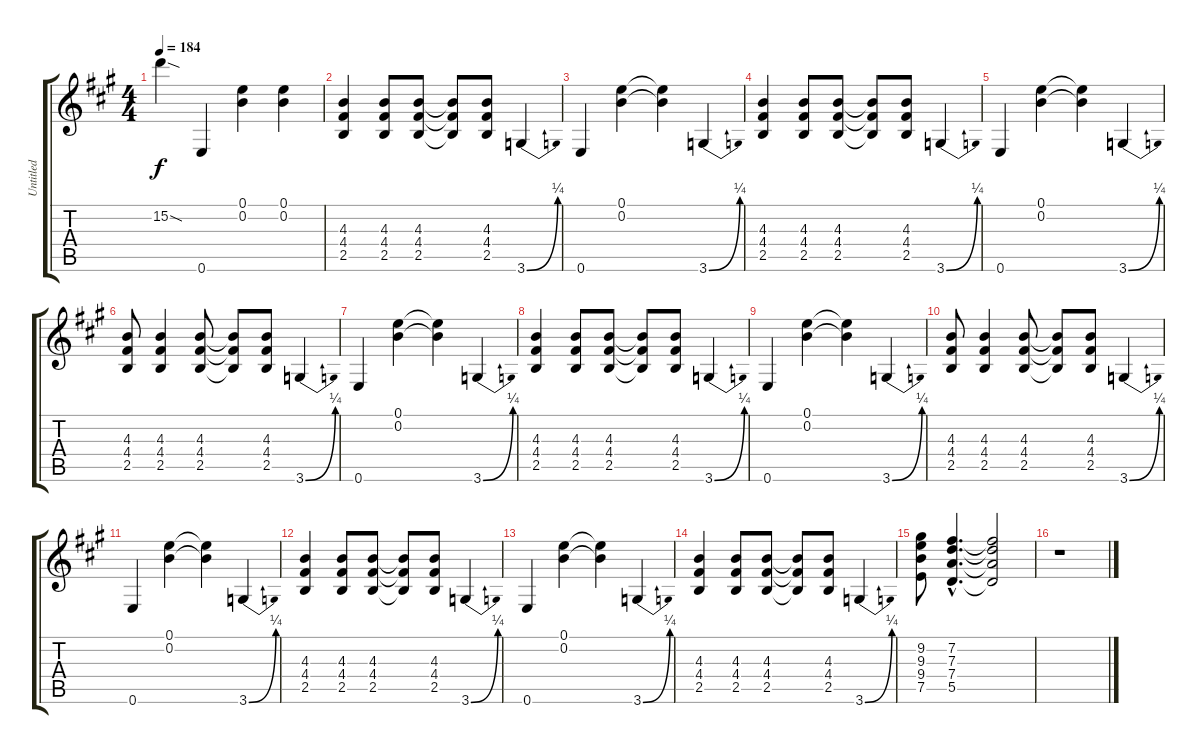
\track ("Untitled" "Untitled") {instrument distortionguitar}
\staff {score tabs}
\tuning (E4 B3 G3 D3 A2 E2) {hide}
\ts (4 4)
\tempo 184
\clef g2
\ks a
15.2{sod t}.4{dy f} 0.6.4 (0.1 0.2).4 (0.1 0.2).4 |
(4.3 4.4 2.5).4 (4.3 4.4 2.5).8 (4.3 4.4 2.5).8 (4.3{t} 4.4{t} 2.5{t}).8 (4.3 4.4 2.5).8 3.6{be (bend 0 0 60 1)}.4 |
0.6.4 (0.1 0.2).4 (0.1{t} 0.2{t}).4 3.6{be (bend 0 0 60 1)}.4 |
(4.3 4.4 2.5).4 (4.3 4.4 2.5).8 (4.3 4.4 2.5).8 (4.3{t} 4.4{t} 2.5{t}).8 (4.3 4.4 2.5).8 3.6{be (bend 0 0 60 1)}.4 |
0.6.4 (0.1 0.2).4 (0.1{t} 0.2{t}).4 3.6{be (bend 0 0 60 1)}.4 |
(4.3 4.4 2.5).8 (4.3 4.4 2.5).4 (4.3 4.4 2.5).8 (4.3{t} 4.4{t} 2.5{t}).8 (4.3 4.4 2.5).8 3.6{be (bend 0 0 60 1)}.4 |
0.6.4 (0.1 0.2).4 (0.1{t} 0.2{t}).4 3.6{be (bend 0 0 60 1)}.4 |
(4.3 4.4 2.5).4 (4.3 4.4 2.5).8 (4.3 4.4 2.5).8 (4.3{t} 4.4{t} 2.5{t}).8 (4.3 4.4 2.5).8 3.6{be (bend 0 0 60 1)}.4 |
0.6.4 (0.1 0.2).4 (0.1{t} 0.2{t}).4 3.6{be (bend 0 0 60 1)}.4 |
(4.3 4.4 2.5).8 (4.3 4.4 2.5).4 (4.3 4.4 2.5).8 (4.3{t} 4.4{t} 2.5{t}).8 (4.3 4.4 2.5).8 3.6{be (bend 0 0 60 1)}.4 |
0.6.4 (0.1 0.2).4 (0.1{t} 0.2{t}).4 3.6{be (bend 0 0 60 1)}.4 |
(4.3 4.4 2.5).4 (4.3 4.4 2.5).8 (4.3 4.4 2.5).8 (4.3{t} 4.4{t} 2.5{t}).8 (4.3 4.4 2.5).8 3.6{be (bend 0 0 60 1)}.4 |
0.6.4 (0.1 0.2).4 (0.1{t} 0.2{t}).4 3.6{be (bend 0 0 60 1)}.4 |
(4.3 4.4 2.5).4 (4.3 4.4 2.5).8 (4.3 4.4 2.5).8 (4.3{t} 4.4{t} 2.5{t}).8 (4.3 4.4 2.5).8 3.6{be (bend 0 0 60 1)}.4 |
(9.2 9.3 9.4 7.5).8 (7.2{hac} 7.3{hac} 7.4{hac} 5.5{hac}).4{d} (7.2{t} 7.3{t} 7.4{t} 5.5{t}).2 |
r.1
